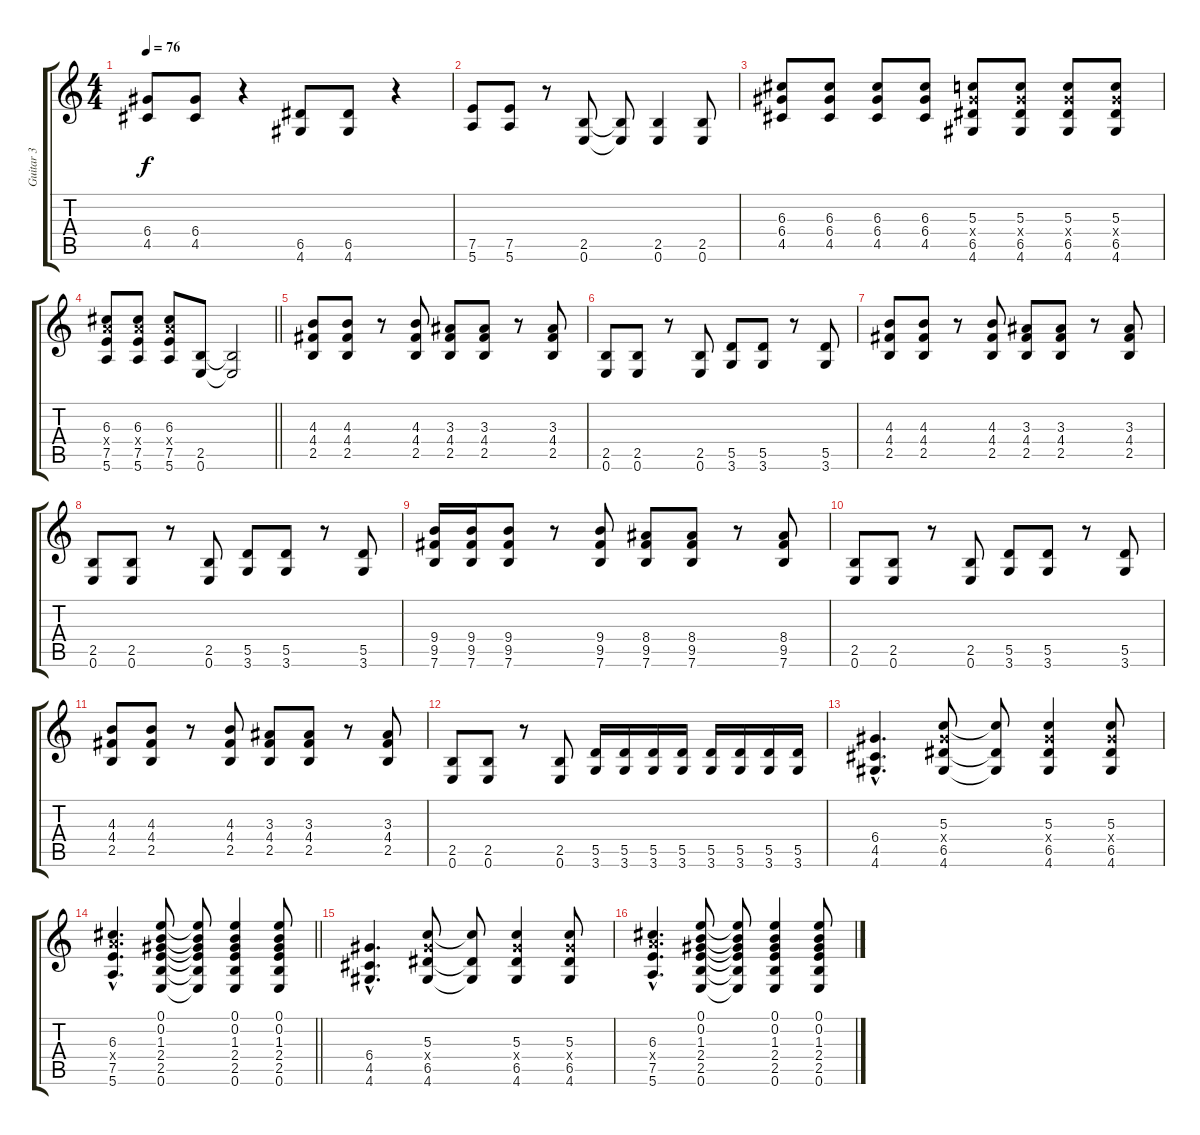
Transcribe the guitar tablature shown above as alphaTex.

\track ("Guitar 3" "Guitar 3") {instrument distortionguitar}
\staff {score tabs}
\tuning (E4 B3 G3 D3 A2 E2) {hide}
\ts (4 4)
\tempo 76
\clef g2
\ks c
(6.4 4.5).8{dy f} (6.4 4.5).8 r.4 (6.5 4.6).8 (6.5 4.6).8 r.4 |
(7.5 5.6).8 (7.5 5.6).8 r.8 (2.5 0.6).8 (2.5{t} 0.6{t}).8 (2.5 0.6).4 (2.5 0.6).8 |
(6.3 6.4 4.5).8 (6.3 6.4 4.5).8 (6.3 6.4 4.5).8 (6.3 6.4 4.5).8 (5.3 6.4{x} 6.5 4.6).8 (5.3 6.4{x} 6.5 4.6).8 (5.3 6.4{x} 6.5 4.6).8 (5.3 6.4{x} 6.5 4.6).8 |
\barLineRight lightlight
(6.3 7.4{x} 7.5 5.6).8 (6.3 7.4{x} 7.5 5.6).8 (6.3 7.4{x} 7.5 5.6).8 (2.5 0.6).8 (2.5{t} 0.6{t}).2 |
(4.3 4.4 2.5).8 (4.3 4.4 2.5).8 r.8 (4.3 4.4 2.5).8 (3.3 4.4 2.5).8 (3.3 4.4 2.5).8 r.8 (3.3 4.4 2.5).8 |
(2.5 0.6).8 (2.5 0.6).8 r.8 (2.5 0.6).8 (5.5 3.6).8 (5.5 3.6).8 r.8 (5.5 3.6).8 |
(4.3 4.4 2.5).8 (4.3 4.4 2.5).8 r.8 (4.3 4.4 2.5).8 (3.3 4.4 2.5).8 (3.3 4.4 2.5).8 r.8 (3.3 4.4 2.5).8 |
(2.5 0.6).8 (2.5 0.6).8 r.8 (2.5 0.6).8 (5.5 3.6).8 (5.5 3.6).8 r.8 (5.5 3.6).8 |
(9.4 9.5 7.6).16 (9.4 9.5 7.6).16 (9.4 9.5 7.6).8 r.8 (9.4 9.5 7.6).8 (8.4 9.5 7.6).8 (8.4 9.5 7.6).8 r.8 (8.4 9.5 7.6).8 |
(2.5 0.6).8 (2.5 0.6).8 r.8 (2.5 0.6).8 (5.5 3.6).8 (5.5 3.6).8 r.8 (5.5 3.6).8 |
(4.3 4.4 2.5).8 (4.3 4.4 2.5).8 r.8 (4.3 4.4 2.5).8 (3.3 4.4 2.5).8 (3.3 4.4 2.5).8 r.8 (3.3 4.4 2.5).8 |
(2.5 0.6).8 (2.5 0.6).8 r.8 (2.5 0.6).8 (5.5 3.6).16 (5.5 3.6).16 (5.5 3.6).16 (5.5 3.6).16 (5.5 3.6).16 (5.5 3.6).16 (5.5 3.6).16 (5.5 3.6).16 |
(6.4{hac} 4.5{hac} 4.6{hac}).4{d} (5.3 6.4{x} 6.5 4.6).8 (5.3{t} 6.5{t} 4.6{t}).8 (5.3 6.4{x} 6.5 4.6).4 (5.3 6.4{x} 6.5 4.6).8 |
\barLineRight lightlight
(6.3{hac} 7.4{hac x} 7.5{hac} 5.6{hac}).4{d} (0.1 0.2 1.3 2.4 2.5 0.6).8 (0.1{t} 0.2{t} 1.3{t} 2.4{t} 2.5{t} 0.6{t}).8 (0.1 0.2 1.3 2.4 2.5 0.6).4 (0.1 0.2 1.3 2.4 2.5 0.6).8 |
(6.4{hac} 4.5{hac} 4.6{hac}).4{d} (5.3 6.4{x} 6.5 4.6).8 (5.3{t} 6.5{t} 4.6{t}).8 (5.3 6.4{x} 6.5 4.6).4 (5.3 6.4{x} 6.5 4.6).8 |
(6.3{hac} 7.4{hac x} 7.5{hac} 5.6{hac}).4{d} (0.1 0.2 1.3 2.4 2.5 0.6).8 (0.1{t} 0.2{t} 1.3{t} 2.4{t} 2.5{t} 0.6{t}).8 (0.1 0.2 1.3 2.4 2.5 0.6).4 (0.1 0.2 1.3 2.4 2.5 0.6).8
